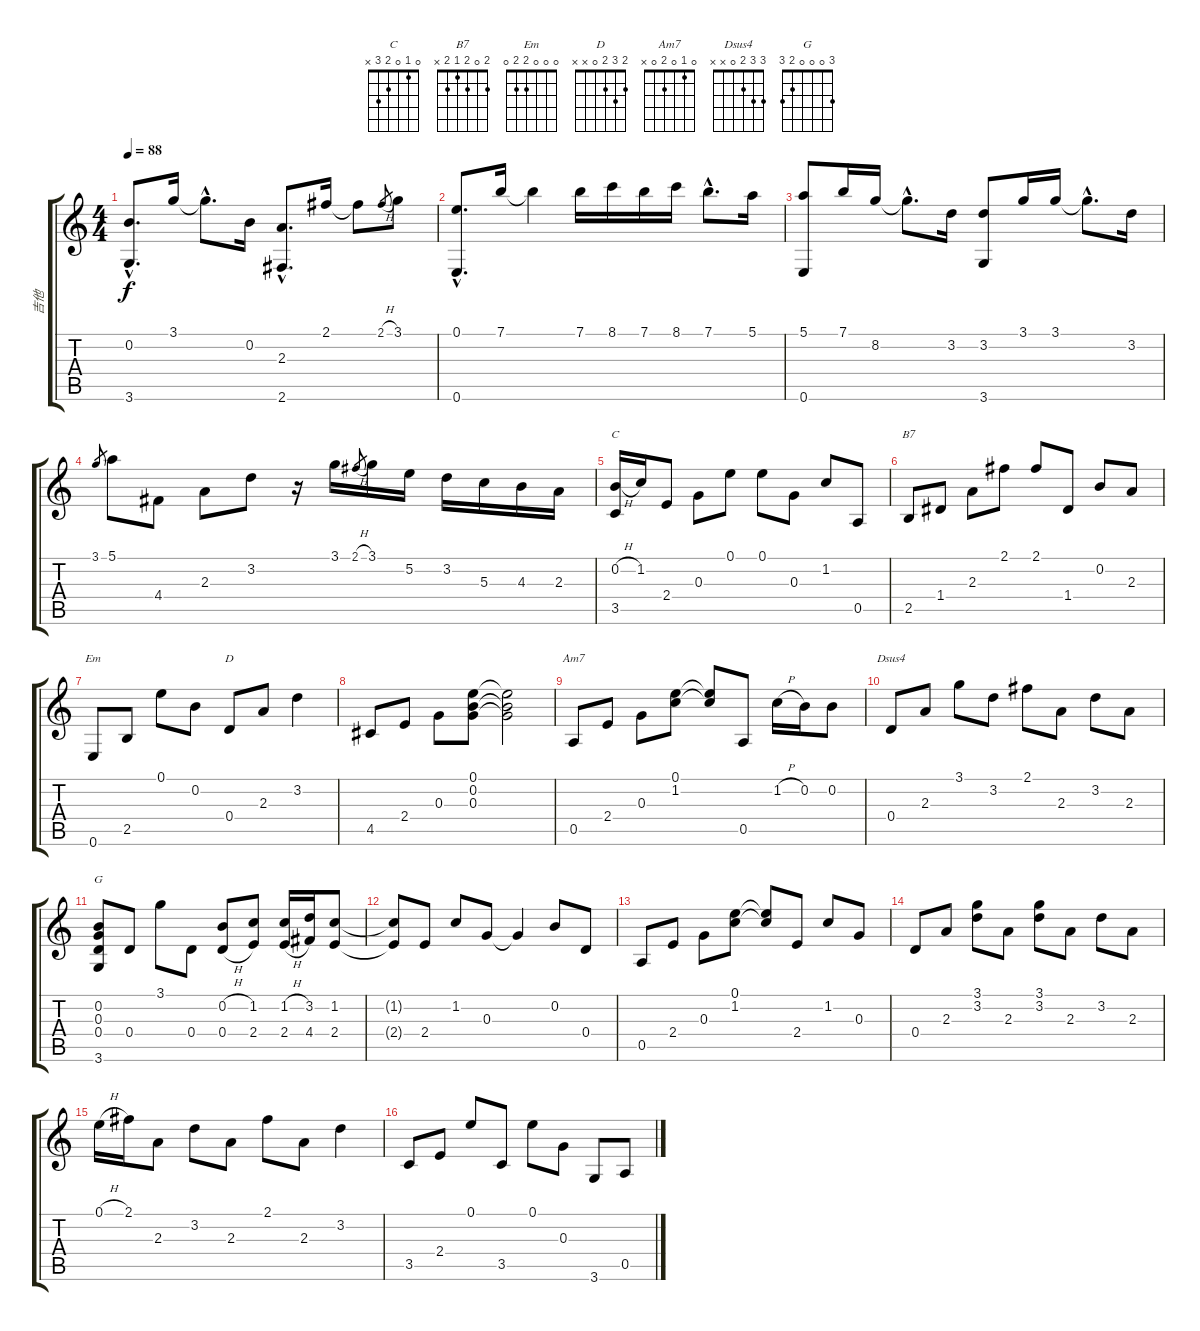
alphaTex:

\track ("吉他" "吉他") {instrument acousticguitarnylon}
\staff {score tabs}
\tuning (E4 B3 G3 D3 A2 E2) {hide}
\chord ("C" 0 1 0 2 3 x)
\chord ("B7" 2 0 2 1 2 x)
\chord ("Em" 0 0 0 2 2 0)
\chord ("D" 2 3 2 0 x x)
\chord ("Am7" 0 1 0 2 0 x)
\chord ("Dsus4" 3 3 2 0 x x)
\chord ("G" 3 0 0 0 2 3)
\ts (4 4)
\tempo 88
\clef g2
\ks c
(0.2{hac} 3.6{hac}).8{d dy f} 3.1.16 3.1{hac t}.8{d} 0.2.16 (2.3{hac} 2.6{hac}).8{d} 2.1.16 2.1{t}.8 2.1{h}.8{gr} 3.1.8 |
(0.1{hac} 0.6{hac}).8{d} 7.1.16 7.1{t}.4 7.1.16 8.1.16 7.1.16 8.1.16 7.1{hac}.8{d} 5.1.16 |
(5.1 0.6).8 7.1.16 8.2.16 8.2{hac t}.8{d} 3.2.16 (3.2 3.6).8 3.1.16 3.1.16 3.1{hac t}.8{d} 3.2.16 |
3.1.8{gr} 5.1.8 4.4.8 2.3.8 3.2.8 r.16 3.1.16 2.1{h}.8{gr} 3.1.16 5.2.16 3.2.16 5.3.16 4.3.16 2.3.16 |
(0.2{h} 3.5).16{ch "C"} 1.2.16 2.4.8 0.3.8 0.1.8 0.1.8 0.3.8 1.2.8 0.5.8 |
2.5.8{ch "B7"} 1.4.8 2.3.8 2.1.8 2.1.8 1.4.8 0.2.8 2.3.8 |
0.6.8{ch "Em"} 2.5.8 0.1.8 0.2.8 0.4.8{ch "D"} 2.3.8 3.2.4 |
4.5.8 2.4.8 0.3.8 (0.1 0.2 0.3).8 (0.1{t} 0.2{t} 0.3{t}).2 |
0.5.8{ch "Am7"} 2.4.8 0.3.8 (0.1 1.2).8 (0.1{t} 1.2{t}).8 0.5.8 1.2{h}.16 0.2.16 0.2.8 |
0.4.8{ch "Dsus4"} 2.3.8 3.1.8 3.2.8 2.1.8 2.3.8 3.2.8 2.3.8 |
(0.2 0.3 0.4 3.6).8{ch "G"} 0.4.8 3.1.8 0.4.8 (0.2{h} 0.4{h}).8 (1.2 2.4).8 (1.2{h} 2.4{h}).16 (3.2 4.4).16 (1.2 2.4).8 |
(1.2{t} 2.4{t}).8 2.4.8 1.2.8 0.3.8 0.3{t}.4 0.2.8 0.4.8 |
0.5.8 2.4.8 0.3.8 (0.1 1.2).8 (0.1{t} 1.2{t}).8 2.4.8 1.2.8 0.3.8 |
0.4.8 2.3.8 (3.1 3.2).8 2.3.8 (3.1 3.2).8 2.3.8 3.2.8 2.3.8 |
0.1{h}.16 2.1.16 2.3.8 3.2.8 2.3.8 2.1.8 2.3.8 3.2.4 |
3.5.8 2.4.8 0.1.8 3.5.8 0.1.8 0.3.8 3.6.8 0.5.8
